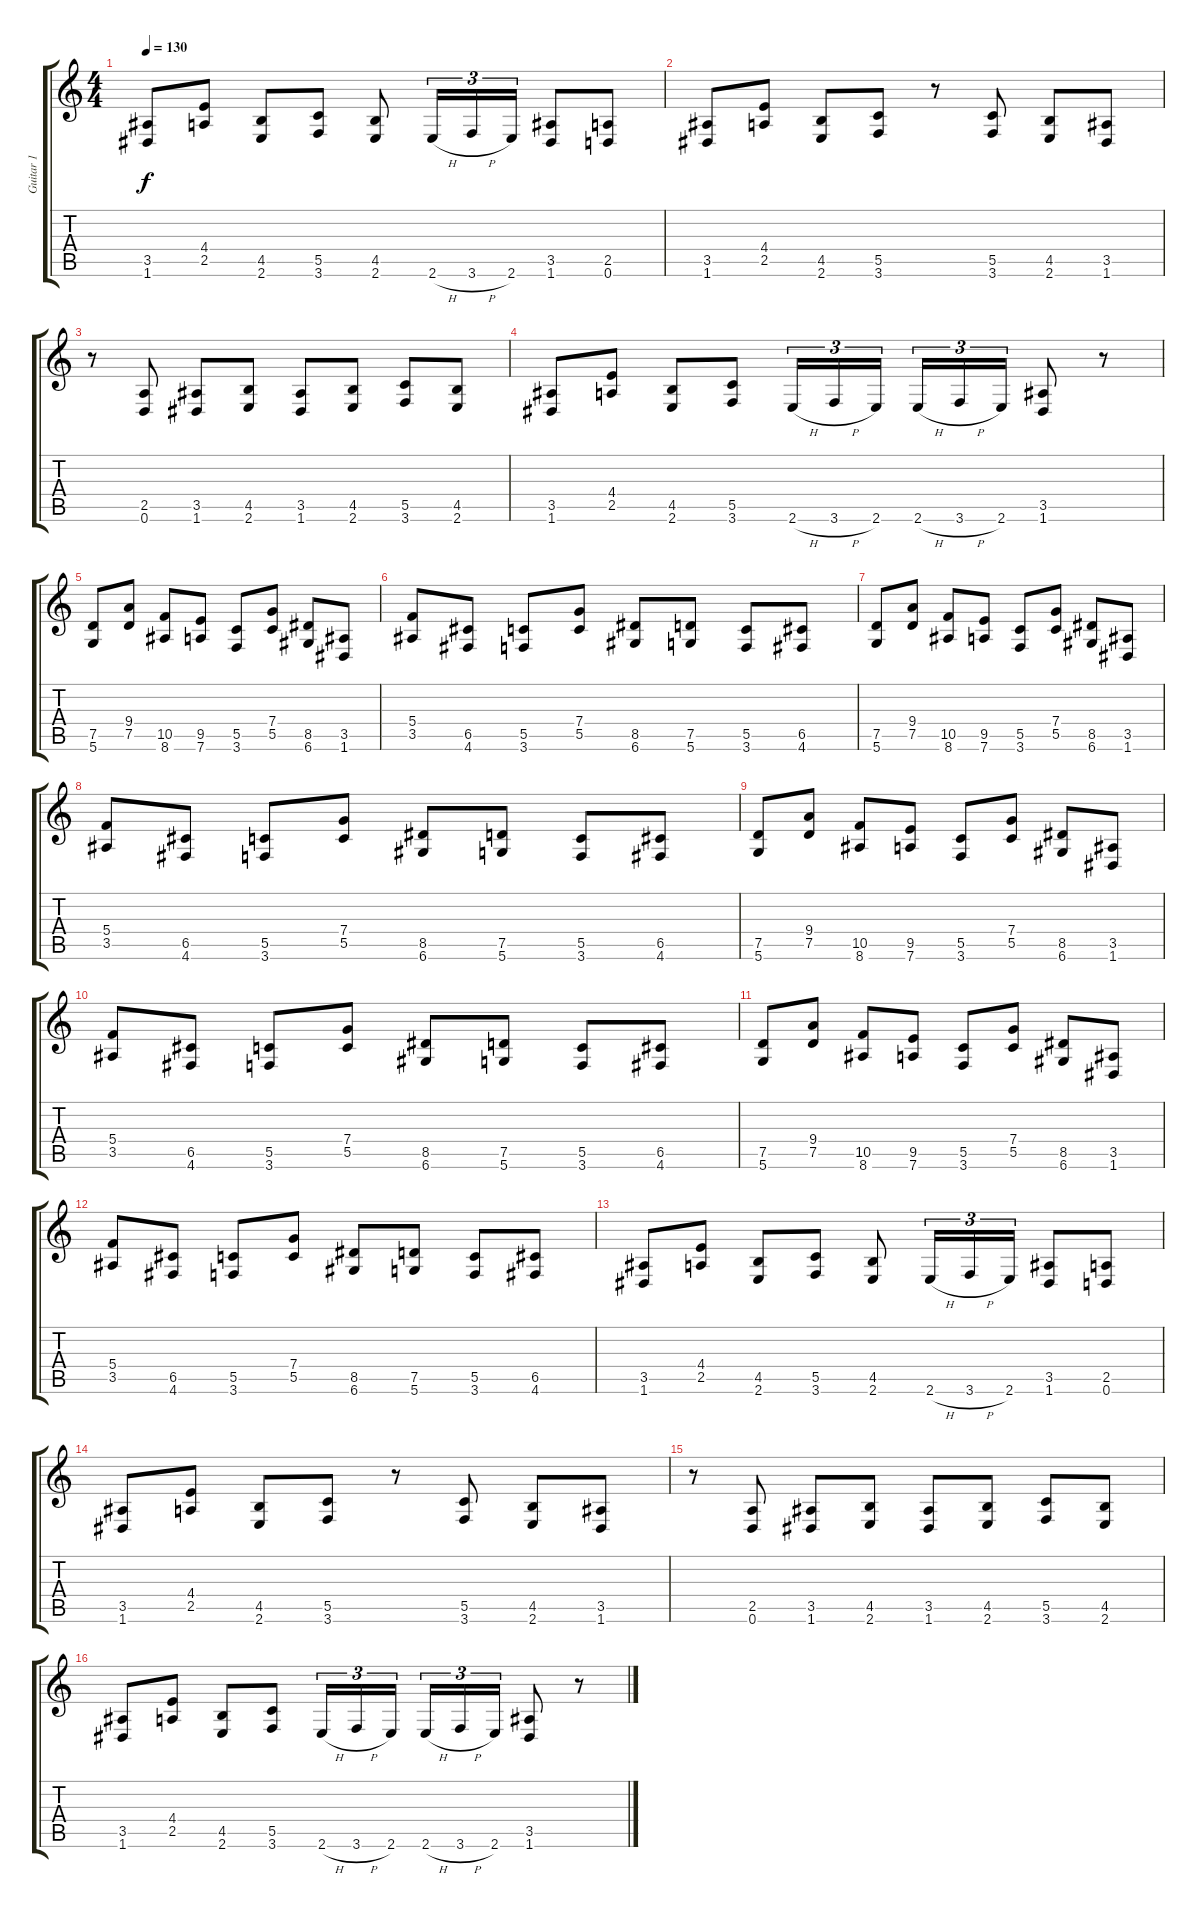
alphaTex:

\track ("Guitar 1" "Guitar 1") {instrument distortionguitar}
\staff {score tabs}
\tuning (D4 A3 F3 C3 G2 D2) {hide}
\ts (4 4)
\tempo 130
\clef g2
\ks c
(3.5 1.6).8{dy f instrument distortionguitar} (4.4 2.5).8 (4.5 2.6).8 (5.5 3.6).8 (4.5 2.6).8 2.6{h}.16{tu (3 2)} 3.6{h}.16{tu (3 2)} 2.6.16{tu (3 2)} (3.5 1.6).8 (2.5 0.6).8 |
(3.5 1.6).8 (4.4 2.5).8 (4.5 2.6).8 (5.5 3.6).8 r.8 (5.5 3.6).8 (4.5 2.6).8 (3.5 1.6).8 |
r.8 (2.5 0.6).8 (3.5 1.6).8 (4.5 2.6).8 (3.5 1.6).8 (4.5 2.6).8 (5.5 3.6).8 (4.5 2.6).8 |
(3.5 1.6).8 (4.4 2.5).8 (4.5 2.6).8 (5.5 3.6).8 2.6{h}.16{tu (3 2)} 3.6{h}.16{tu (3 2)} 2.6.16{tu (3 2)} 2.6{h}.16{tu (3 2)} 3.6{h}.16{tu (3 2)} 2.6.16{tu (3 2)} (3.5 1.6).8 r.8 |
(7.5 5.6).8 (9.4 7.5).8 (10.5 8.6).8 (9.5 7.6).8 (5.5 3.6).8 (7.4 5.5).8 (8.5 6.6).8 (3.5 1.6).8 |
(5.4 3.5).8 (6.5 4.6).8 (5.5 3.6).8 (7.4 5.5).8 (8.5 6.6).8 (7.5 5.6).8 (5.5 3.6).8 (6.5 4.6).8 |
(7.5 5.6).8 (9.4 7.5).8 (10.5 8.6).8 (9.5 7.6).8 (5.5 3.6).8 (7.4 5.5).8 (8.5 6.6).8 (3.5 1.6).8 |
(5.4 3.5).8 (6.5 4.6).8 (5.5 3.6).8 (7.4 5.5).8 (8.5 6.6).8 (7.5 5.6).8 (5.5 3.6).8 (6.5 4.6).8 |
(7.5 5.6).8 (9.4 7.5).8 (10.5 8.6).8 (9.5 7.6).8 (5.5 3.6).8 (7.4 5.5).8 (8.5 6.6).8 (3.5 1.6).8 |
(5.4 3.5).8 (6.5 4.6).8 (5.5 3.6).8 (7.4 5.5).8 (8.5 6.6).8 (7.5 5.6).8 (5.5 3.6).8 (6.5 4.6).8 |
(7.5 5.6).8 (9.4 7.5).8 (10.5 8.6).8 (9.5 7.6).8 (5.5 3.6).8 (7.4 5.5).8 (8.5 6.6).8 (3.5 1.6).8 |
(5.4 3.5).8 (6.5 4.6).8 (5.5 3.6).8 (7.4 5.5).8 (8.5 6.6).8 (7.5 5.6).8 (5.5 3.6).8 (6.5 4.6).8 |
(3.5 1.6).8 (4.4 2.5).8 (4.5 2.6).8 (5.5 3.6).8 (4.5 2.6).8 2.6{h}.16{tu (3 2)} 3.6{h}.16{tu (3 2)} 2.6.16{tu (3 2)} (3.5 1.6).8 (2.5 0.6).8 |
(3.5 1.6).8 (4.4 2.5).8 (4.5 2.6).8 (5.5 3.6).8 r.8 (5.5 3.6).8 (4.5 2.6).8 (3.5 1.6).8 |
r.8 (2.5 0.6).8 (3.5 1.6).8 (4.5 2.6).8 (3.5 1.6).8 (4.5 2.6).8 (5.5 3.6).8 (4.5 2.6).8 |
(3.5 1.6).8 (4.4 2.5).8 (4.5 2.6).8 (5.5 3.6).8 2.6{h}.16{tu (3 2)} 3.6{h}.16{tu (3 2)} 2.6.16{tu (3 2)} 2.6{h}.16{tu (3 2)} 3.6{h}.16{tu (3 2)} 2.6.16{tu (3 2)} (3.5 1.6).8 r.8
